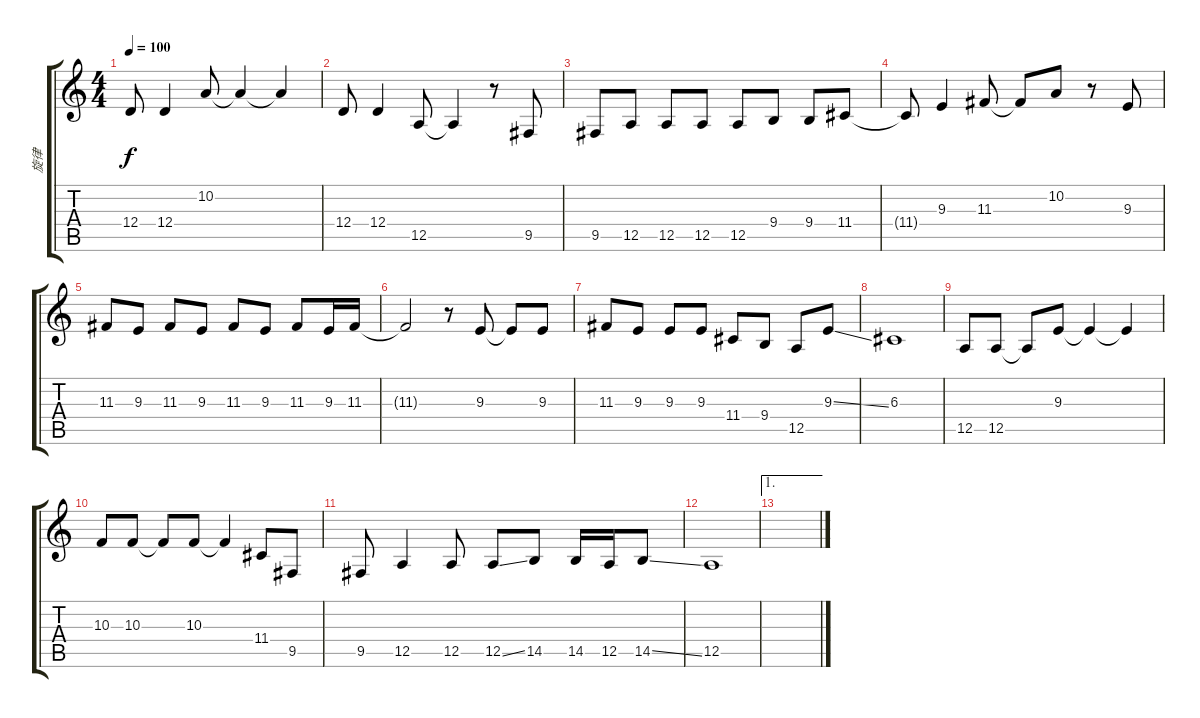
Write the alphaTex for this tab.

\track ("旋律" "旋律") {instrument acousticgrandpiano}
\staff {score tabs}
\tuning (E4 B3 G3 D3 A2 E2) {hide}
\ts (4 4)
\tempo 100
\clef g2
\ks c
12.4.8{dy f} 12.4.4 10.2.8 10.2{t}.4 10.2{t}.4 |
12.4.8 12.4.4 12.5.8 12.5{t}.4 r.8 9.5.8 |
9.5.8 12.5.8 12.5.8 12.5.8 12.5.8 9.4.8 9.4.8 11.4.8 |
11.4{t}.8 9.3.4 11.3.8 11.3{t}.8 10.2.8 r.8 9.3.8 |
11.3.8 9.3.8 11.3.8 9.3.8 11.3.8 9.3.8 11.3.8 9.3.16 11.3.16 |
11.3{t}.2 r.8 9.3.8 9.3{t}.8 9.3.8 |
11.3.8 9.3.8 9.3.8 9.3.8 11.4.8 9.4.8 12.5.8 9.3{ss}.8 |
6.3.1 |
12.5.8 12.5.8 12.5{t}.8 9.3.8 9.3{t}.4 9.3{t}.4 |
10.3.8 10.3.8 10.3{t}.8 10.3.8 10.3{t}.4 11.4.8 9.5.8 |
9.5.8 12.5.4 12.5.8 12.5{ss}.8 14.5.8 14.5.16 12.5.16 14.5{ss}.8 |
12.5.1 |
\ae 1
